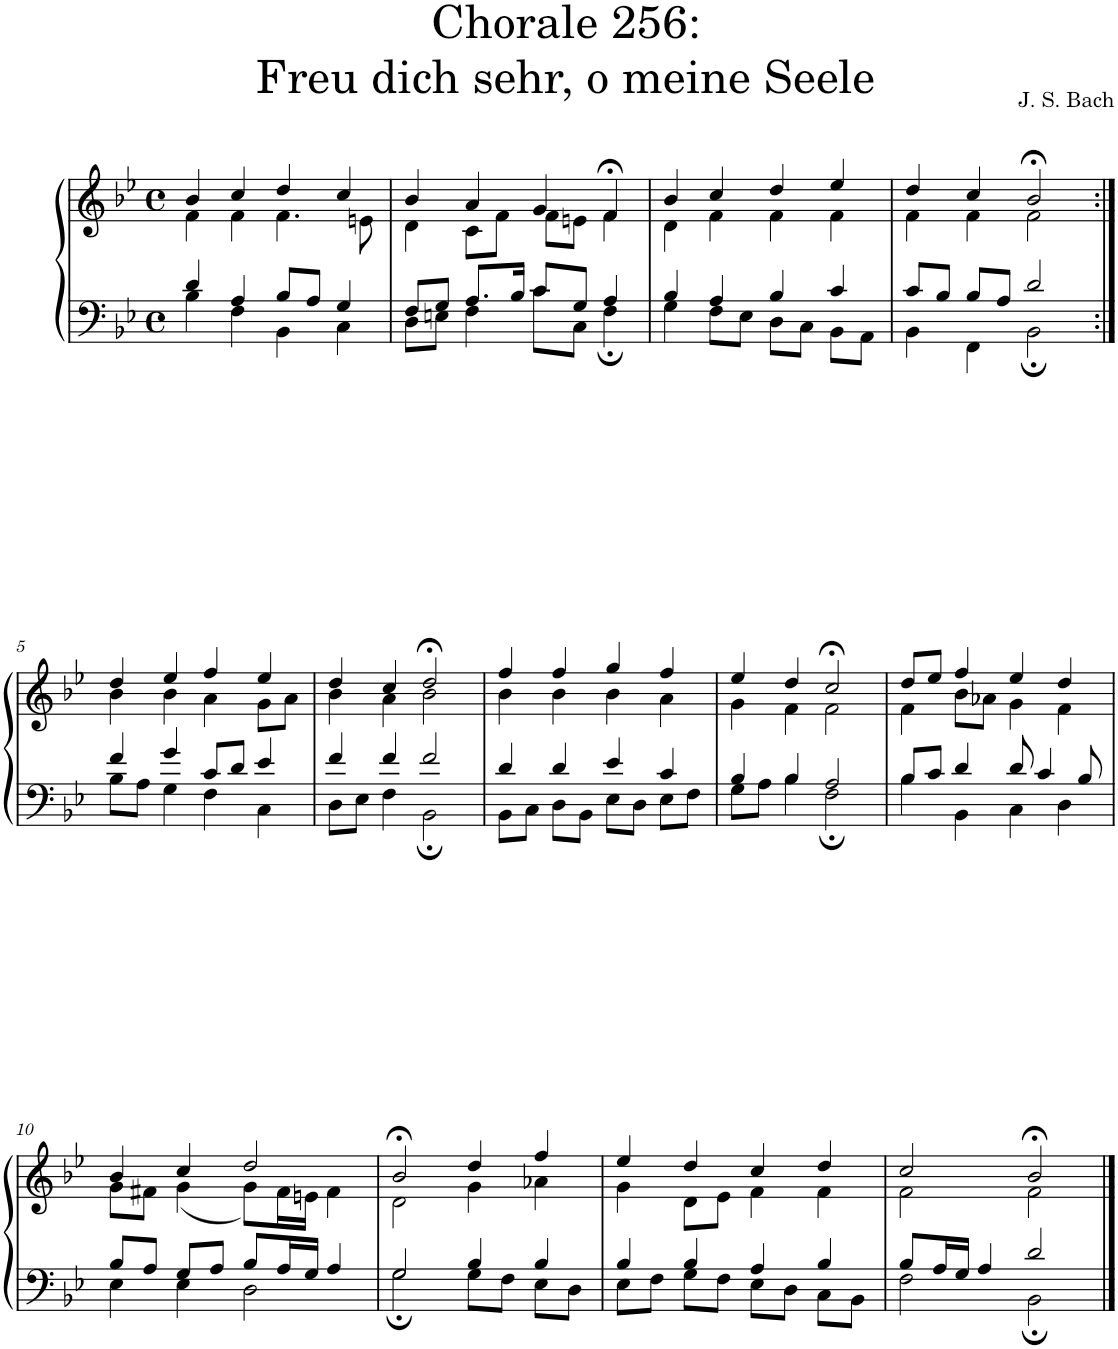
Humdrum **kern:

**kern	**kern
*part1	*part1
*staff2	*staff1
*I"S,A	*
*clefF4	*clefG2
*k[b-e-]	*k[b-e-]
*M4/4	*M4/4
*met(c)	*met(c)
=1	=1
*^	*^
4d/	4B-\	4b-/	4f\
4A/	4F\	4cc/	4f\
8B-/L	4BB-\	4dd/	4.f\
8A/J	.	.	.
4G/	4C\	4cc/	.
.	.	.	8en\
=2	=2	=2	=2
8F/L	8D\L	4b-/	4d\
8G/J	8En\J	.	.
8.A/L	4F\	4a/	8c\L
.	.	.	8f\J
16B-/Jk	.	.	.
8c/L	8c\L	4g/	8f\L
8G/J	8C\J	.	8en\J
4A/	4F;\	4f;</	4f\
=3	=3	=3	=3
4B-/	4G\	4b-/	4d\
4A/	8F\L	4cc/	4f\
.	8E-\J	.	.
4B-/	8D\L	4dd/	4f\
.	8C\J	.	.
4c/	8BB-\L	4ee-/	4f\
.	8AA\J	.	.
=4	=4	=4	=4
8c/L	4BB-\	4dd/	4f\
8B-/J	.	.	.
8B-/L	4FF\	4cc/	4f\
8A/J	.	.	.
2d/	2BB-;\	2b-;</	2f\
!!LO:LB:g=z	!!
=5:|!	=5:|!	=5:|!	=5:|!
4f/	8B-\L	4dd/	4b-\
.	8A\J	.	.
4g/	4G\	4ee-/	4b-\
8c/L	4F\	4ff/	4a\
8d/J	.	.	.
4e-/	4C\	4ee-/	8g\L
.	.	.	8a\J
=6	=6	=6	=6
4f/	8D\L	4dd/	4b-\
.	8E-\J	.	.
4f/	4F\	4cc/	4a\
2f/	2BB-;\	2dd;</	2b-\
=7	=7	=7	=7
4d/	8BB-\L	4ff/	4b-\
.	8C\J	.	.
4d/	8D\L	4ff/	4b-\
.	8BB-\J	.	.
4e-/	8E-\L	4gg/	4b-\
.	8D\J	.	.
4c/	8E-\L	4ff/	4a\
.	8F\J	.	.
=8	=8	=8	=8
4B-/	8G\L	4ee-/	4g\
.	8A\J	.	.
4B-/	4B-\	4dd/	4f\
2A/	2F;\	2cc;</	2f\
=9	=9	=9	=9
8B-/L	4B-\	8dd/L	4f\
8c/J	.	8ee-/J	.
4d/	4BB-\	4ff/	8b-\L
.	.	.	8a-X\J
8d/	4C\	4ee-/	4g\
4c/	.	.	.
.	4D\	4dd/	4f\
8B-/	.	.	.
!!LO:LB:g=z	!!
=10	=10	=10	=10
8B-/L	4E-\	4b-/	8g\L
8A/J	.	.	8f#X\J
8G/L	4E-\	4cc/	(<4g\
8A/J	.	.	.
8B-/L	2D\	2dd/	8g\L)
16A/L	.	.	16f#\L
16G/JJ	.	.	16en\JJ
4A/	.	.	4f#\
=11	=11	=11	=11
2G/	2G;\	2b-;</	2d\
4B-/	8G\L	4dd/	4g\
.	8F\J	.	.
4B-/	8E-\L	4ff/	4a-X\
.	8D\J	.	.
=12	=12	=12	=12
4B-/	8E-\L	4ee-/	4g\
.	8F\J	.	.
4B-/	8G\L	4dd/	8d\L
.	8F\J	.	8e-\J
4A/	8E-\L	4cc/	4f\
.	8D\J	.	.
4B-/	8C\L	4dd/	4f\
.	8BB-\J	.	.
=13	=13	=13	=13
8B-/L	2F\	2cc/	2f\
16A/L	.	.	.
16G/JJ	.	.	.
4A/	.	.	.
2d/	2BB-;\	2b-;</	2f\
*v	*v	*	*
*	*v	*v
==	==
*-	*-
